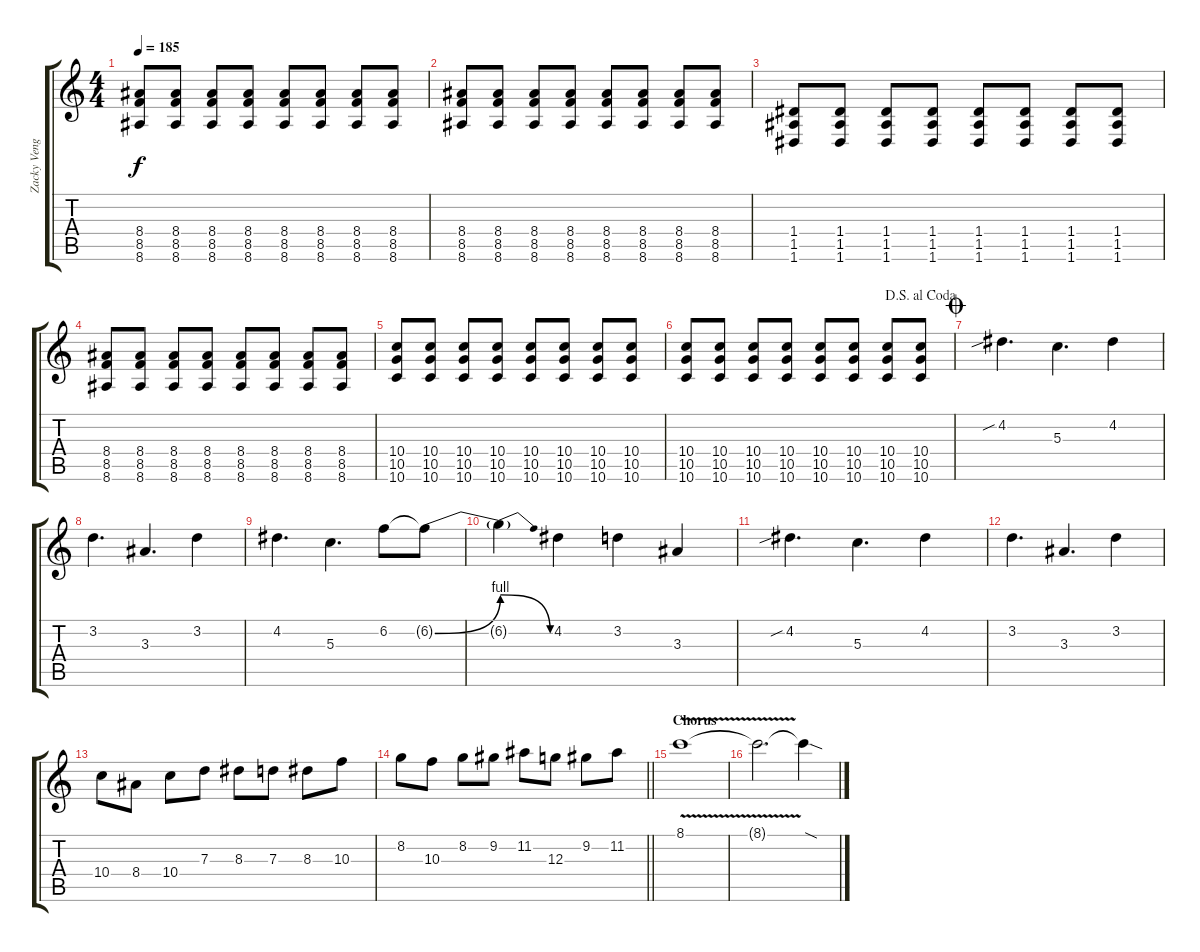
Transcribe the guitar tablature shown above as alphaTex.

\track ("Zacky Vengeance" "Zacky Veng") {instrument distortionguitar}
\staff {score tabs}
\tuning (E4 B3 G3 D3 A2 D2) {hide}
\ts (4 4)
\tempo 185
\clef g2
\ks c
(8.4 8.5 8.6).8{dy f} (8.4 8.5 8.6).8 (8.4 8.5 8.6).8 (8.4 8.5 8.6).8 (8.4 8.5 8.6).8 (8.4 8.5 8.6).8 (8.4 8.5 8.6).8 (8.4 8.5 8.6).8 |
(8.4 8.5 8.6).8 (8.4 8.5 8.6).8 (8.4 8.5 8.6).8 (8.4 8.5 8.6).8 (8.4 8.5 8.6).8 (8.4 8.5 8.6).8 (8.4 8.5 8.6).8 (8.4 8.5 8.6).8 |
(1.4 1.5 1.6).8 (1.4 1.5 1.6).8 (1.4 1.5 1.6).8 (1.4 1.5 1.6).8 (1.4 1.5 1.6).8 (1.4 1.5 1.6).8 (1.4 1.5 1.6).8 (1.4 1.5 1.6).8 |
(8.4 8.5 8.6).8 (8.4 8.5 8.6).8 (8.4 8.5 8.6).8 (8.4 8.5 8.6).8 (8.4 8.5 8.6).8 (8.4 8.5 8.6).8 (8.4 8.5 8.6).8 (8.4 8.5 8.6).8 |
(10.4 10.5 10.6).8 (10.4 10.5 10.6).8 (10.4 10.5 10.6).8 (10.4 10.5 10.6).8 (10.4 10.5 10.6).8 (10.4 10.5 10.6).8 (10.4 10.5 10.6).8 (10.4 10.5 10.6).8 |
\jump dalsegnoalcoda
(10.4 10.5 10.6).8 (10.4 10.5 10.6).8 (10.4 10.5 10.6).8 (10.4 10.5 10.6).8 (10.4 10.5 10.6).8 (10.4 10.5 10.6).8 (10.4 10.5 10.6).8 (10.4 10.5 10.6).8 |
\jump coda
4.2{sib}.4{d} 5.3.4{d} 4.2.4 |
3.2.4{d} 3.3.4{d} 3.2.4 |
4.2.4{d} 5.3.4{d} 6.2.8 6.2{be (bend 0 0 60 4) t}.8 |
6.2{be (release 0 4 60 0) t}.4 4.2.4 3.2.4 3.3.4 |
4.2{sib}.4{d} 5.3.4{d} 4.2.4 |
3.2.4{d} 3.3.4{d} 3.2.4 |
10.4.8 8.4.8 10.4.8 7.3.8 8.3.8 7.3.8 8.3.8 10.3.8 |
\barLineRight lightlight
8.2.8 10.3.8 8.2.8 9.2.8 11.2.8 12.3.8 9.2.8 11.2.8 |
\section ("" "Chorus")
8.1{v}.1 |
8.1{t}.2{d} 8.1{sod t}.4
